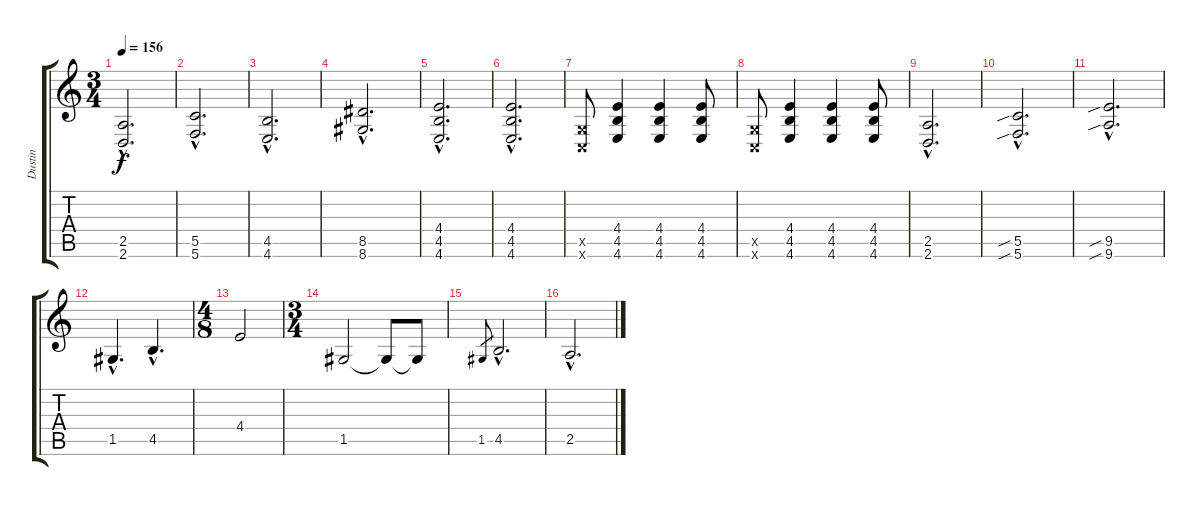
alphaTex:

\track ("Dustin" "Dustin") {instrument distortionguitar}
\staff {score tabs}
\tuning (D4 A3 F3 C3 G2 C2) {hide}
\ts (3 4)
\tempo 156
\clef g2
\ks c
(2.5{hac} 2.6{hac}).2{d dy f} |
(5.5{hac} 5.6{hac}).2{d} |
(4.5{hac} 4.6{hac}).2{d} |
(8.5{hac} 8.6{hac}).2{d} |
(4.4{hac} 4.5{hac} 4.6{hac}).2{d} |
(4.4{hac} 4.5{hac} 4.6{hac}).2{d} |
(0.5{x} 0.6{x}).8 (4.4 4.5 4.6).4 (4.4 4.5 4.6).4 (4.4 4.5 4.6).8 |
(0.5{x} 0.6{x}).8 (4.4 4.5 4.6).4 (4.4 4.5 4.6).4 (4.4 4.5 4.6).8 |
(2.5{hac} 2.6{hac}).2{d} |
(5.5{sib hac} 5.6{sib hac}).2{d} |
(9.5{sib hac} 9.6{sib hac}).2{d} |
1.5{hac}.4{d} 4.5{hac}.4{d} |
\ts (4 8)
4.4.2 |
\ts (3 4)
1.5.2 1.5{t}.8 1.5{t}.8 |
1.5.8{gr} 4.5{hac}.2{d} |
2.5{hac}.2{d}
